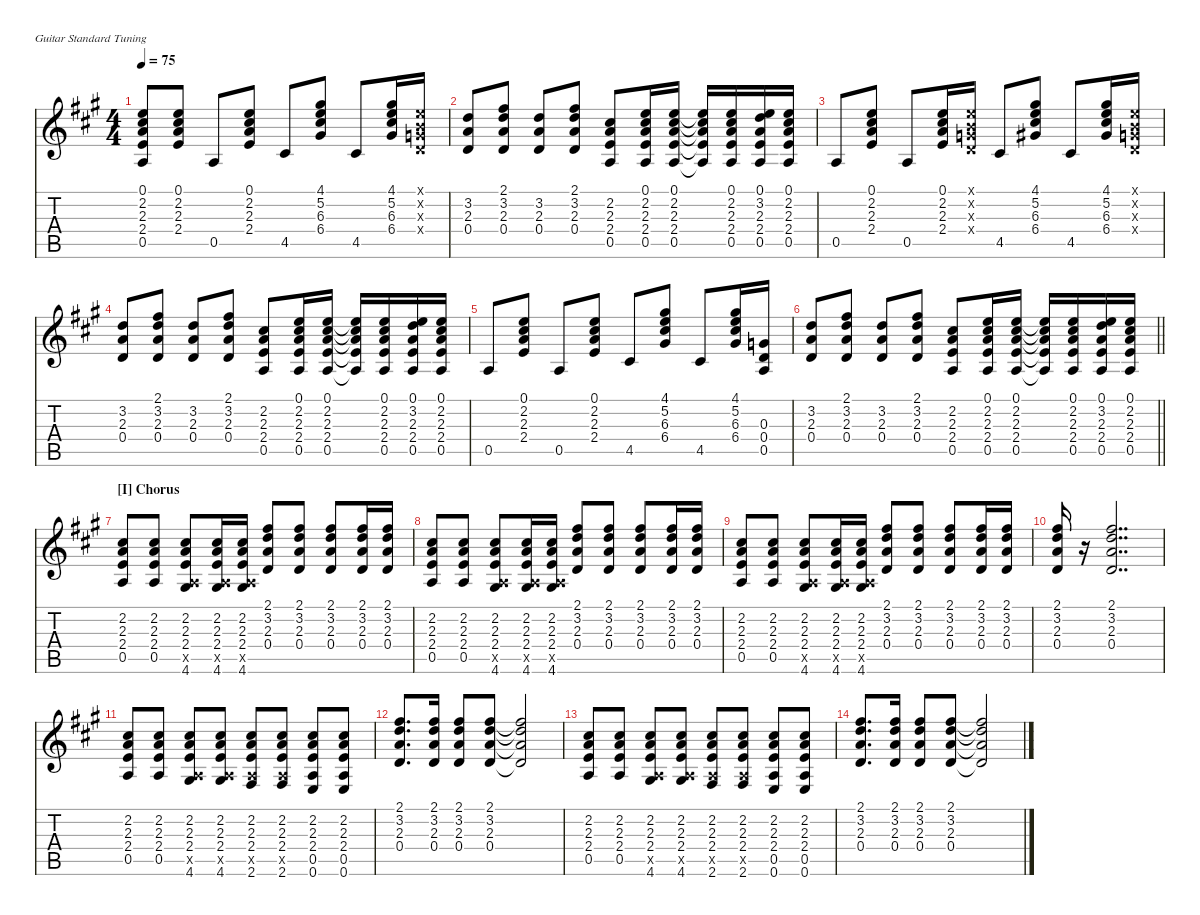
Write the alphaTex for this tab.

\hideDynamics
\bracketExtendMode nobrackets
\singleTrackTrackNamePolicy hidden
\multiTrackTrackNamePolicy hidden
\otherSystemsTrackNameOrientation horizontal
\track ("Robbie Robertson" "E-Gt") {defaultSystemsLayout 4 instrument electricguitarclean}
\staff {score tabs}
\tuning (E4 B3 G3 D3 A2 E2)
\ts (4 4)
\tempo 75
\clef g2
\ks a
(0.1{acc forcenatural} 2.2{acc #} 2.3{acc forcenatural} 2.4{acc forcenatural} 0.5{acc forcenatural}).8{dy f beam Up} (0.1{acc forcenatural} 2.2{acc #} 2.3{acc forcenatural} 2.4{acc forcenatural}).8{beam Up} 0.5{acc forcenatural}.8{beam Up} (0.1{acc forcenatural} 2.2{acc #} 2.3{acc forcenatural} 2.4{acc forcenatural}).8{beam Up} 4.5{acc #}.8{beam Up} (4.1{acc #} 5.2{acc forcenatural} 6.3{acc #} 6.4{acc #}).8{beam Up} 4.5{acc #}.8{beam Up} (4.1{acc #} 5.2{acc forcenatural} 6.3{acc #} 6.4{acc #}).16{beam Up} (0.1{x acc forcenatural} 0.2{x acc forcenatural} 0.3{x acc forcenatural} 0.4{x acc forcenatural}).16{beam Up} |
(3.2{acc forcenatural} 2.3{acc forcenatural} 0.4{acc forcenatural}).8{beam Up} (2.1{acc #} 3.2{acc forcenatural} 2.3{acc forcenatural} 0.4{acc forcenatural}).8{beam Up} (3.2{acc forcenatural} 2.3{acc forcenatural} 0.4{acc forcenatural}).8{beam Up} (2.1{acc #} 3.2{acc forcenatural} 2.3{acc forcenatural} 0.4{acc forcenatural}).8{beam Up} (2.2{acc #} 2.3{acc forcenatural} 2.4{acc forcenatural} 0.5{acc forcenatural}).8{beam Up} (0.1{acc forcenatural} 2.2{acc #} 2.3{acc forcenatural} 2.4{acc forcenatural} 0.5{acc forcenatural}).16{beam Up} (0.1{acc forcenatural} 2.2{acc #} 2.3{acc forcenatural} 2.4{acc forcenatural} 0.5{acc forcenatural}).16{beam Up} (0.1{t acc forcenatural} 2.2{t acc #} 2.3{t acc forcenatural} 2.4{t acc forcenatural} 0.5{t acc forcenatural}).16{beam Up} (0.1{acc forcenatural} 2.2{acc #} 2.3{acc forcenatural} 2.4{acc forcenatural} 0.5{acc forcenatural}).16{beam Up} (0.1{acc forcenatural} 3.2{acc forcenatural} 2.3{acc forcenatural} 2.4{acc forcenatural} 0.5{acc forcenatural}).16{beam Up} (0.1{acc forcenatural} 2.2{acc #} 2.3{acc forcenatural} 2.4{acc forcenatural} 0.5{acc forcenatural}).16{beam Up} |
0.5{acc forcenatural}.8{beam Up} (0.1{acc forcenatural} 2.2{acc #} 2.3{acc forcenatural} 2.4{acc forcenatural}).8{beam Up} 0.5{acc forcenatural}.8{beam Up} (0.1{acc forcenatural} 2.2{acc #} 2.3{acc forcenatural} 2.4{acc forcenatural}).16{beam Up} (0.1{x acc forcenatural} 0.2{x acc forcenatural} 0.3{x acc forcenatural} 0.4{x acc forcenatural}).16{beam Up} 4.5{acc #}.8{beam Up} (4.1{acc #} 5.2{acc forcenatural} 6.3{acc #} 6.4{acc #}).8{beam Up} 4.5{acc #}.8{beam Up} (4.1{acc #} 5.2{acc forcenatural} 6.3{acc #} 6.4{acc #}).16{beam Up} (0.1{x acc forcenatural} 0.2{x acc forcenatural} 0.3{x acc forcenatural} 0.4{x acc forcenatural}).16{beam Up} |
(3.2{acc forcenatural} 2.3{acc forcenatural} 0.4{acc forcenatural}).8{beam Up} (2.1{acc #} 3.2{acc forcenatural} 2.3{acc forcenatural} 0.4{acc forcenatural}).8{beam Up} (3.2{acc forcenatural} 2.3{acc forcenatural} 0.4{acc forcenatural}).8{beam Up} (2.1{acc #} 3.2{acc forcenatural} 2.3{acc forcenatural} 0.4{acc forcenatural}).8{beam Up} (2.2{acc #} 2.3{acc forcenatural} 2.4{acc forcenatural} 0.5{acc forcenatural}).8{beam Up} (0.1{acc forcenatural} 2.2{acc #} 2.3{acc forcenatural} 2.4{acc forcenatural} 0.5{acc forcenatural}).16{beam Up} (0.1{acc forcenatural} 2.2{acc #} 2.3{acc forcenatural} 2.4{acc forcenatural} 0.5{acc forcenatural}).16{beam Up} (0.1{t acc forcenatural} 2.2{t acc #} 2.3{t acc forcenatural} 2.4{t acc forcenatural} 0.5{t acc forcenatural}).16{beam Up} (0.1{acc forcenatural} 2.2{acc #} 2.3{acc forcenatural} 2.4{acc forcenatural} 0.5{acc forcenatural}).16{beam Up} (0.1{acc forcenatural} 3.2{acc forcenatural} 2.3{acc forcenatural} 2.4{acc forcenatural} 0.5{acc forcenatural}).16{beam Up} (0.1{acc forcenatural} 2.2{acc #} 2.3{acc forcenatural} 2.4{acc forcenatural} 0.5{acc forcenatural}).16{beam Up} |
0.5{acc forcenatural}.8{beam Up} (0.1{acc forcenatural} 2.2{acc #} 2.3{acc forcenatural} 2.4{acc forcenatural}).8{beam Up} 0.5{acc forcenatural}.8{beam Up} (0.1{acc forcenatural} 2.2{acc #} 2.3{acc forcenatural} 2.4{acc forcenatural}).8{beam Up} 4.5{acc #}.8{beam Up} (4.1{acc #} 5.2{acc forcenatural} 6.3{acc #} 6.4{acc #}).8{beam Up} 4.5{acc #}.8{beam Up} (4.1{acc #} 5.2{acc forcenatural} 6.3{acc #} 6.4{acc #}).16{beam Up} (0.3{acc forcenatural} 0.4{acc forcenatural} 0.5{acc forcenatural}).16{beam Up} |
\barLineRight lightlight
(3.2{acc forcenatural} 2.3{acc forcenatural} 0.4{acc forcenatural}).8{beam Up} (2.1{acc #} 3.2{acc forcenatural} 2.3{acc forcenatural} 0.4{acc forcenatural}).8{beam Up} (3.2{acc forcenatural} 2.3{acc forcenatural} 0.4{acc forcenatural}).8{beam Up} (2.1{acc #} 3.2{acc forcenatural} 2.3{acc forcenatural} 0.4{acc forcenatural}).8{beam Up} (2.2{acc #} 2.3{acc forcenatural} 2.4{acc forcenatural} 0.5{acc forcenatural}).8{beam Up} (0.1{acc forcenatural} 2.2{acc #} 2.3{acc forcenatural} 2.4{acc forcenatural} 0.5{acc forcenatural}).16{beam Up} (0.1{acc forcenatural} 2.2{acc #} 2.3{acc forcenatural} 2.4{acc forcenatural} 0.5{acc forcenatural}).16{beam Up} (0.1{t acc forcenatural} 2.2{t acc #} 2.3{t acc forcenatural} 2.4{t acc forcenatural} 0.5{t acc forcenatural}).16{beam Up} (0.1{acc forcenatural} 2.2{acc #} 2.3{acc forcenatural} 2.4{acc forcenatural} 0.5{acc forcenatural}).16{beam Up} (0.1{acc forcenatural} 3.2{acc forcenatural} 2.3{acc forcenatural} 2.4{acc forcenatural} 0.5{acc forcenatural}).16{beam Up} (0.1{acc forcenatural} 2.2{acc #} 2.3{acc forcenatural} 2.4{acc forcenatural} 0.5{acc forcenatural}).16{beam Up} |
\section ("I" "Chorus")
(2.2{acc #} 2.3{acc forcenatural} 2.4{acc forcenatural} 0.5{acc forcenatural}).8{beam Up} (2.2{acc #} 2.3{acc forcenatural} 2.4{acc forcenatural} 0.5{acc forcenatural}).8{beam Up} (2.2{acc #} 2.3{acc forcenatural} 2.4{acc forcenatural} 0.5{x acc forcenatural} 4.6{acc #}).8{beam Up} (2.2{acc #} 2.3{acc forcenatural} 2.4{acc forcenatural} 0.5{x acc forcenatural} 4.6{acc #}).16{beam Up} (2.2{acc #} 2.3{acc forcenatural} 2.4{acc forcenatural} 0.5{x acc forcenatural} 4.6{acc #}).16{beam Up} (2.1{acc #} 3.2{acc forcenatural} 2.3{acc forcenatural} 0.4{acc forcenatural}).8{beam Up} (2.1{acc #} 3.2{acc forcenatural} 2.3{acc forcenatural} 0.4{acc forcenatural}).8{beam Up} (2.1{acc #} 3.2{acc forcenatural} 2.3{acc forcenatural} 0.4{acc forcenatural}).8{beam Up} (2.1{acc #} 3.2{acc forcenatural} 2.3{acc forcenatural} 0.4{acc forcenatural}).16{beam Up} (2.1{acc #} 3.2{acc forcenatural} 2.3{acc forcenatural} 0.4{acc forcenatural}).16{beam Up} |
(2.2{acc #} 2.3{acc forcenatural} 2.4{acc forcenatural} 0.5{acc forcenatural}).8{beam Up} (2.2{acc #} 2.3{acc forcenatural} 2.4{acc forcenatural} 0.5{acc forcenatural}).8{beam Up} (2.2{acc #} 2.3{acc forcenatural} 2.4{acc forcenatural} 0.5{x acc forcenatural} 4.6{acc #}).8{beam Up} (2.2{acc #} 2.3{acc forcenatural} 2.4{acc forcenatural} 0.5{x acc forcenatural} 4.6{acc #}).16{beam Up} (2.2{acc #} 2.3{acc forcenatural} 2.4{acc forcenatural} 0.5{x acc forcenatural} 4.6{acc #}).16{beam Up} (2.1{acc #} 3.2{acc forcenatural} 2.3{acc forcenatural} 0.4{acc forcenatural}).8{beam Up} (2.1{acc #} 3.2{acc forcenatural} 2.3{acc forcenatural} 0.4{acc forcenatural}).8{beam Up} (2.1{acc #} 3.2{acc forcenatural} 2.3{acc forcenatural} 0.4{acc forcenatural}).8{beam Up} (2.1{acc #} 3.2{acc forcenatural} 2.3{acc forcenatural} 0.4{acc forcenatural}).16{beam Up} (2.1{acc #} 3.2{acc forcenatural} 2.3{acc forcenatural} 0.4{acc forcenatural}).16{beam Up} |
(2.2{acc #} 2.3{acc forcenatural} 2.4{acc forcenatural} 0.5{acc forcenatural}).8{beam Up} (2.2{acc #} 2.3{acc forcenatural} 2.4{acc forcenatural} 0.5{acc forcenatural}).8{beam Up} (2.2{acc #} 2.3{acc forcenatural} 2.4{acc forcenatural} 0.5{x acc forcenatural} 4.6{acc #}).8{beam Up} (2.2{acc #} 2.3{acc forcenatural} 2.4{acc forcenatural} 0.5{x acc forcenatural} 4.6{acc #}).16{beam Up} (2.2{acc #} 2.3{acc forcenatural} 2.4{acc forcenatural} 0.5{x acc forcenatural} 4.6{acc #}).16{beam Up} (2.1{acc #} 3.2{acc forcenatural} 2.3{acc forcenatural} 0.4{acc forcenatural}).8{beam Up} (2.1{acc #} 3.2{acc forcenatural} 2.3{acc forcenatural} 0.4{acc forcenatural}).8{beam Up} (2.1{acc #} 3.2{acc forcenatural} 2.3{acc forcenatural} 0.4{acc forcenatural}).8{beam Up} (2.1{acc #} 3.2{acc forcenatural} 2.3{acc forcenatural} 0.4{acc forcenatural}).16{beam Up} (2.1{acc #} 3.2{acc forcenatural} 2.3{acc forcenatural} 0.4{acc forcenatural}).16{beam Up} |
(3.2{acc forcenatural} 2.3{acc forcenatural} 0.4{acc forcenatural} 2.1{acc #}).16{beam Up} r.16{beam Up} (3.2{acc forcenatural} 2.3{acc forcenatural} 0.4{acc forcenatural} 2.1{acc #}).2{dd beam Up} |
(2.2{acc #} 2.3{acc forcenatural} 2.4{acc forcenatural} 0.5{acc forcenatural}).8{beam Up} (2.2{acc #} 2.3{acc forcenatural} 2.4{acc forcenatural} 0.5{acc forcenatural}).8{beam Up} (2.2{acc #} 2.3{acc forcenatural} 2.4{acc forcenatural} 0.5{x acc forcenatural} 4.6{acc #}).8{beam Up} (2.2{acc #} 2.3{acc forcenatural} 2.4{acc forcenatural} 0.5{x acc forcenatural} 4.6{acc #}).8{beam Up} (2.2{acc #} 2.3{acc forcenatural} 2.4{acc forcenatural} 0.5{x acc forcenatural} 2.6{acc #}).8{beam Up} (2.2{acc #} 2.3{acc forcenatural} 2.4{acc forcenatural} 0.5{x acc forcenatural} 2.6{acc #}).8{beam Up} (2.2{acc #} 2.3{acc forcenatural} 2.4{acc forcenatural} 0.5{acc forcenatural} 0.6{acc forcenatural}).8{beam Up} (2.2{acc #} 2.3{acc forcenatural} 2.4{acc forcenatural} 0.5{acc forcenatural} 0.6{acc forcenatural}).8{beam Up} |
(2.1{acc #} 3.2{acc forcenatural} 2.3{acc forcenatural} 0.4{acc forcenatural}).8{d beam Up} (3.2{acc forcenatural} 2.1{acc #} 2.3{acc forcenatural} 0.4{acc forcenatural}).16{beam Up} (2.1{acc #} 3.2{acc forcenatural} 2.3{acc forcenatural} 0.4{acc forcenatural}).8{beam Up} (2.1{acc #} 3.2{acc forcenatural} 2.3{acc forcenatural} 0.4{acc forcenatural}).8{beam Up} (2.1{t acc #} 3.2{t acc forcenatural} 2.3{t acc forcenatural} 0.4{t acc forcenatural}).2{beam Up} |
(2.2{acc #} 2.3{acc forcenatural} 2.4{acc forcenatural} 0.5{acc forcenatural}).8{beam Up} (2.2{acc #} 2.3{acc forcenatural} 2.4{acc forcenatural} 0.5{acc forcenatural}).8{beam Up} (2.2{acc #} 2.3{acc forcenatural} 2.4{acc forcenatural} 0.5{x acc forcenatural} 4.6{acc #}).8{beam Up} (2.2{acc #} 2.3{acc forcenatural} 2.4{acc forcenatural} 0.5{x acc forcenatural} 4.6{acc #}).8{beam Up} (2.2{acc #} 2.3{acc forcenatural} 2.4{acc forcenatural} 0.5{x acc forcenatural} 2.6{acc #}).8{beam Up} (2.2{acc #} 2.3{acc forcenatural} 2.4{acc forcenatural} 0.5{x acc forcenatural} 2.6{acc #}).8{beam Up} (2.2{acc #} 2.3{acc forcenatural} 2.4{acc forcenatural} 0.5{acc forcenatural} 0.6{acc forcenatural}).8{beam Up} (2.2{acc #} 2.3{acc forcenatural} 2.4{acc forcenatural} 0.5{acc forcenatural} 0.6{acc forcenatural}).8{beam Up} |
(2.1{acc #} 3.2{acc forcenatural} 2.3{acc forcenatural} 0.4{acc forcenatural}).8{d beam Up} (3.2{acc forcenatural} 2.1{acc #} 2.3{acc forcenatural} 0.4{acc forcenatural}).16{beam Up} (2.1{acc #} 3.2{acc forcenatural} 2.3{acc forcenatural} 0.4{acc forcenatural}).8{beam Up} (2.1{acc #} 3.2{acc forcenatural} 2.3{acc forcenatural} 0.4{acc forcenatural}).8{beam Up} (2.1{t acc #} 3.2{t acc forcenatural} 2.3{t acc forcenatural} 0.4{t acc forcenatural}).2{beam Up}
